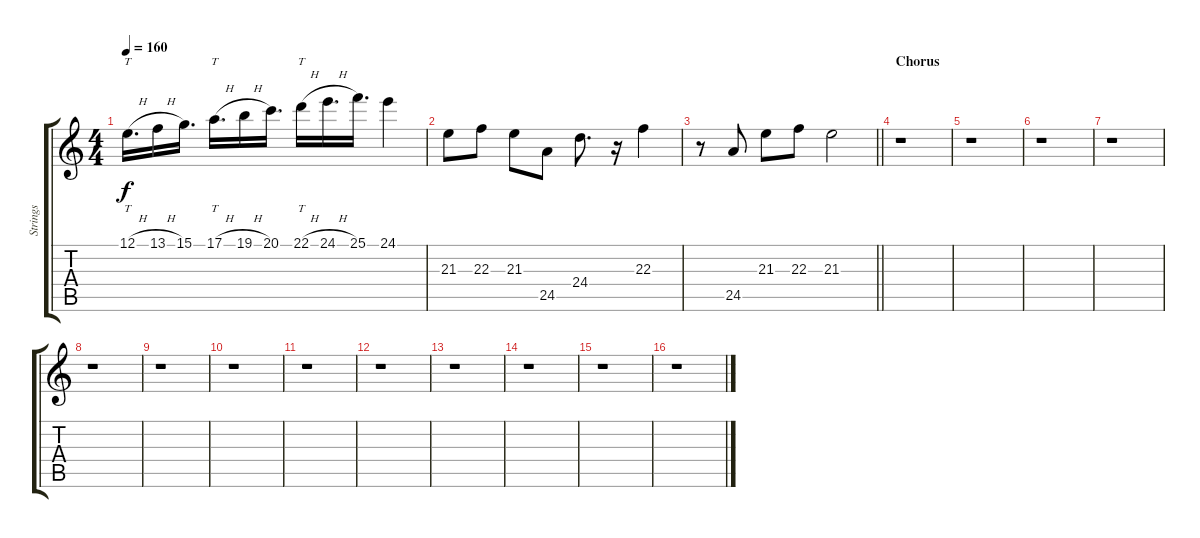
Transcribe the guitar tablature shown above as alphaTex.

\track ("Strings" "Strings") {instrument acousticgrandpiano}
\staff {score tabs}
\tuning (E4 B3 G3 D3 A2 E2) {hide}
\ts (4 4)
\tempo 160
\clef g2
\ks c
12.1{h}.16{tt d dy f} 13.1{h}.16 15.1.16{d} 17.1{h}.16{tt d} 19.1{h}.16 20.1.16{d} 22.1{h}.16{tt} 24.1{h}.16{d} 25.1.16{d} 24.1.4 |
21.3.8 22.3.8 21.3.8 24.5.8 24.4.8{d} r.16 22.3.4 |
\barLineRight lightlight
r.8 24.5.8 21.3.8 22.3.8 21.3.2 |
\section ("" "Chorus")
r.1 |
r.1 |
r.1 |
r.1 |
r.1 |
r.1 |
r.1 |
r.1 |
r.1 |
r.1 |
r.1 |
r.1 |
r.1
